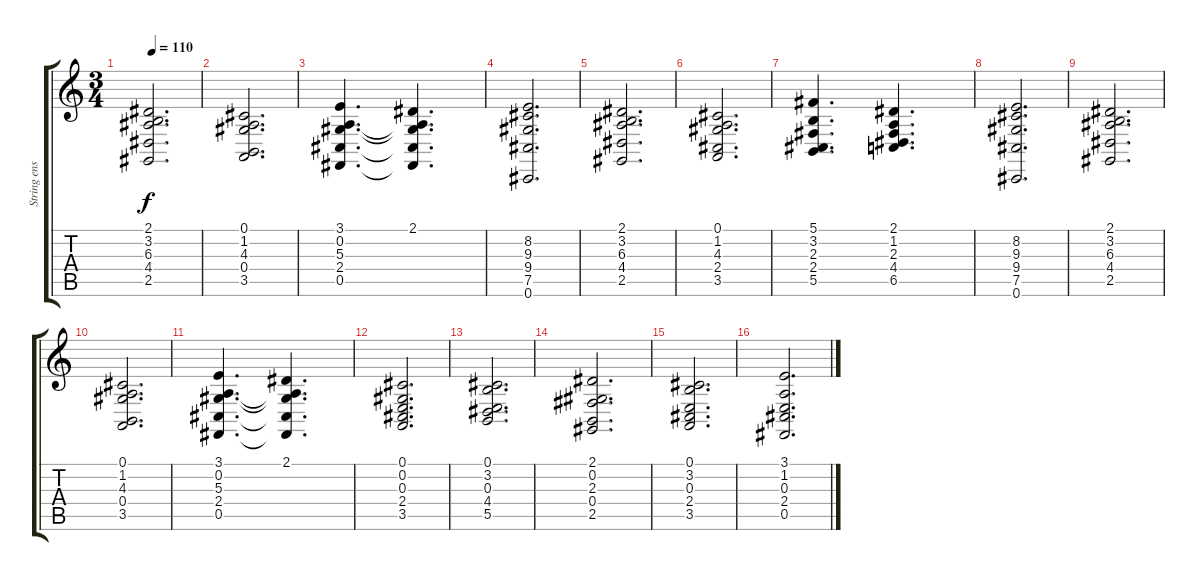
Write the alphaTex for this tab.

\track ("String ensamble" "String ens") {instrument stringensemble2}
\staff {score tabs}
\tuning (Db4 Ab3 E3 B2 Gb2 Db2) {hide}
\ts (3 4)
\tempo 110
\clef g2
\ks c
(2.1 3.2 6.3 4.4 2.5).2{d dy f} |
(0.1 1.2 4.3 0.4 3.5).2{d} |
(3.1 0.2 5.3 2.4 0.5).4{d} (2.1 0.2{t} 5.3{t} 2.4{t} 0.5{t}).4{d} |
(8.2 9.3 9.4 7.5 0.6).2{d} |
(2.1 3.2 6.3 4.4 2.5).2{d} |
(0.1 1.2 4.3 2.4 3.5).2{d} |
(5.1 3.2 2.3 2.4 5.5).4{d} (2.1 1.2 2.3 4.4 6.5).4{d} |
(8.2 9.3 9.4 7.5 0.6).2{d} |
(2.1 3.2 6.3 4.4 2.5).2{d} |
(0.1 1.2 4.3 0.4 3.5).2{d} |
(3.1 0.2 5.3 2.4 0.5).4{d} (2.1 0.2{t} 5.3{t} 2.4{t} 0.5{t}).4{d} |
(0.1 0.2 0.3 2.4 3.5).2{d} |
(0.1 3.2 0.3 4.4 5.5).2{d} |
(2.1 0.2 2.3 0.4 2.5).2{d} |
(0.1 3.2 0.3 2.4 3.5).2{d} |
(3.1 1.2 0.3 2.4 0.5).2{d}
